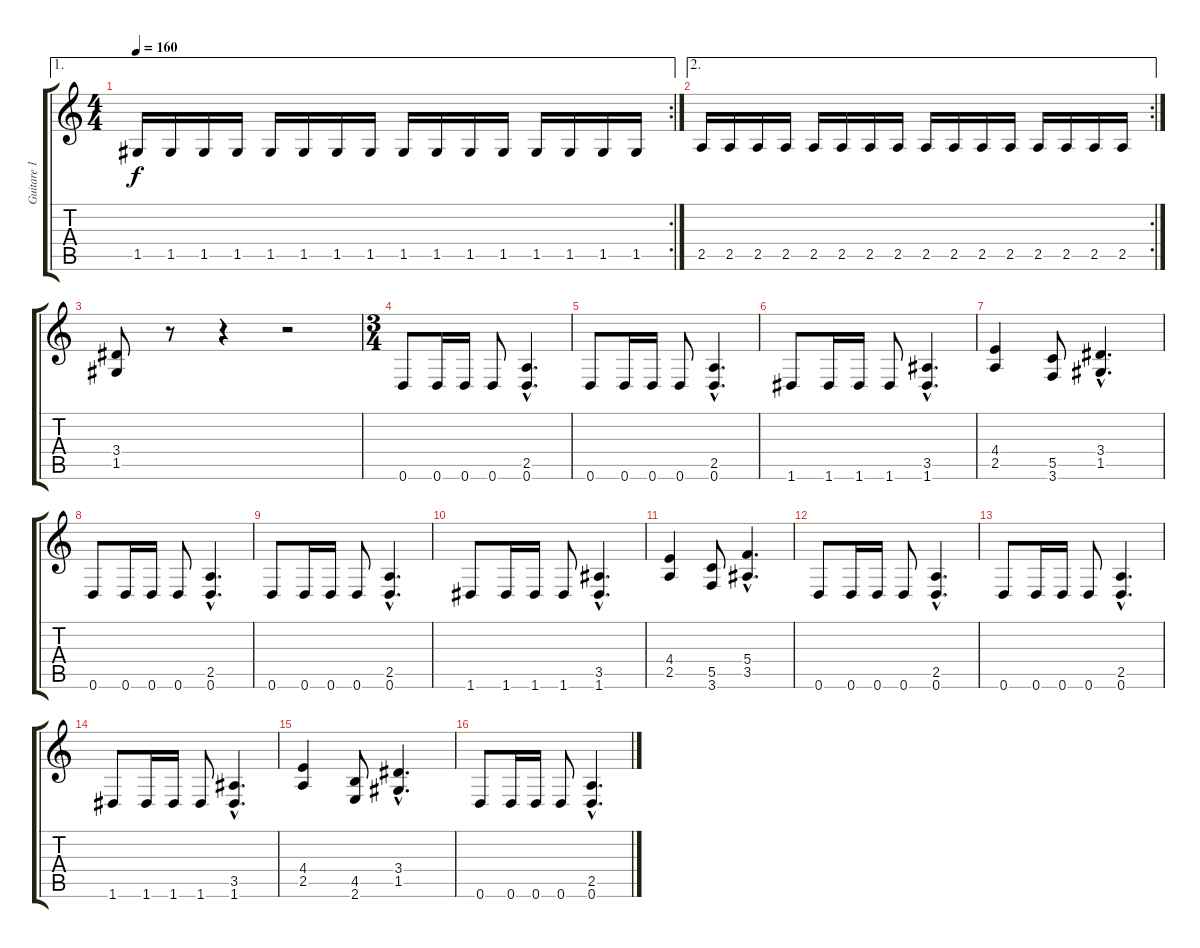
\track ("Guitare 1" "Guitare 1") {instrument overdrivenguitar}
\staff {score tabs}
\tuning (D4 A3 F3 C3 G2 D2) {hide}
\ae 1
\rc 2
\ts (4 4)
\tempo 160
\clef g2
\ks c
1.5.16{dy f} 1.5.16 1.5.16 1.5.16 1.5.16 1.5.16 1.5.16 1.5.16 1.5.16 1.5.16 1.5.16 1.5.16 1.5.16 1.5.16 1.5.16 1.5.16 |
\ae 2
\rc 2
2.5.16 2.5.16 2.5.16 2.5.16 2.5.16 2.5.16 2.5.16 2.5.16 2.5.16 2.5.16 2.5.16 2.5.16 2.5.16 2.5.16 2.5.16 2.5.16 |
(3.4 1.5).8 r.8 r.4 r.2 |
\ts (3 4)
0.6.8 0.6.16 0.6.16 0.6.8 (2.5{hac} 0.6{hac}).4{d} |
0.6.8 0.6.16 0.6.16 0.6.8 (2.5{hac} 0.6{hac}).4{d} |
1.6.8 1.6.16 1.6.16 1.6.8 (3.5{hac} 1.6{hac}).4{d} |
(4.4 2.5).4 (5.5 3.6).8 (3.4{hac} 1.5{hac}).4{d} |
0.6.8 0.6.16 0.6.16 0.6.8 (2.5{hac} 0.6{hac}).4{d} |
0.6.8 0.6.16 0.6.16 0.6.8 (2.5{hac} 0.6{hac}).4{d} |
1.6.8 1.6.16 1.6.16 1.6.8 (3.5{hac} 1.6{hac}).4{d} |
(4.4 2.5).4 (5.5 3.6).8 (5.4{hac} 3.5{hac}).4{d} |
0.6.8 0.6.16 0.6.16 0.6.8 (2.5{hac} 0.6{hac}).4{d} |
0.6.8 0.6.16 0.6.16 0.6.8 (2.5{hac} 0.6{hac}).4{d} |
1.6.8 1.6.16 1.6.16 1.6.8 (3.5{hac} 1.6{hac}).4{d} |
(4.4 2.5).4 (4.5 2.6).8 (3.4{hac} 1.5{hac}).4{d} |
0.6.8 0.6.16 0.6.16 0.6.8 (2.5{hac} 0.6{hac}).4{d}
